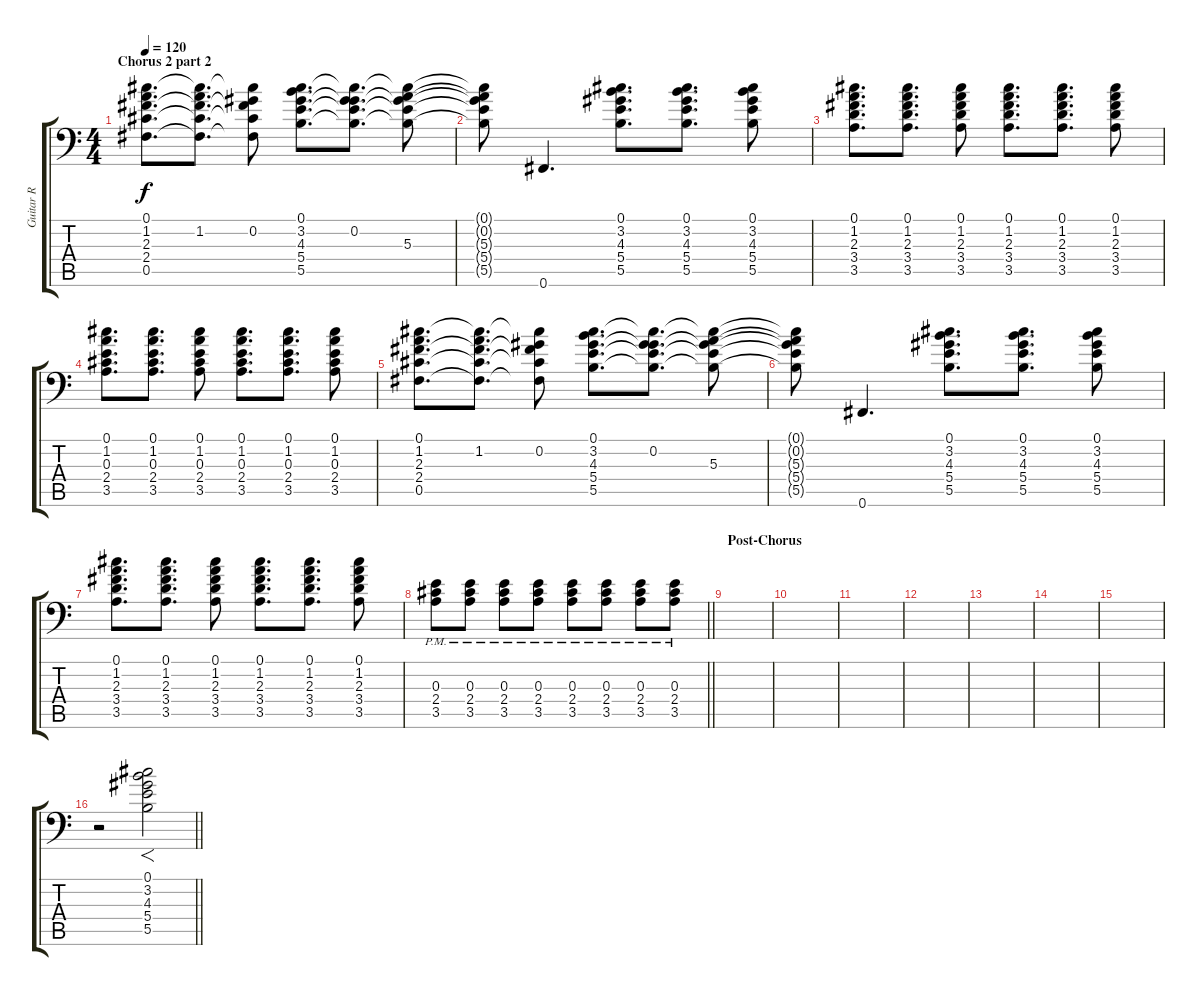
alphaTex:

\track ("Guitar R" "Guitar R") {instrument overdrivenguitar}
\staff {score tabs}
\tuning (Db4 Ab3 E3 B2 Gb2 Gb1) {hide}
\ts (4 4)
\section ("" "Chorus 2 part 2")
\tempo 120
\clef f4
\ks c
(0.1 1.2 2.3 2.4 0.5).8{d dy f} (0.1{t} 1.2 2.3{t} 2.4{t} 0.5{t}).8{d} (0.1{t} 0.2 2.3{t} 2.4{t} 0.5{t}).8 (0.1 3.2 4.3 5.4 5.5).8{d} (0.1{t} 0.2 4.3{t} 5.4{t} 5.5{t}).8{d} (0.1{t} 0.2{t} 5.3 5.4{t} 5.5{t}).8 |
(0.1{t} 0.2{t} 5.3{t} 5.4{t} 5.5{t}).8 0.6.4{d} (0.1 3.2 4.3 5.4 5.5).8{d} (0.1 3.2 4.3 5.4 5.5).8{d} (0.1 3.2 4.3 5.4 5.5).8 |
(0.1 1.2 2.3 3.4 3.5).8{d} (0.1 1.2 2.3 3.4 3.5).8{d} (0.1 1.2 2.3 3.4 3.5).8 (0.1 1.2 2.3 3.4 3.5).8{d} (0.1 1.2 2.3 3.4 3.5).8{d} (0.1 1.2 2.3 3.4 3.5).8 |
(0.1 1.2 0.3 2.4 3.5).8{d} (0.1 1.2 0.3 2.4 3.5).8{d} (0.1 1.2 0.3 2.4 3.5).8 (0.1 1.2 0.3 2.4 3.5).8{d} (0.1 1.2 0.3 2.4 3.5).8{d} (0.1 1.2 0.3 2.4 3.5).8 |
(0.1 1.2 2.3 2.4 0.5).8{d} (0.1{t} 1.2 2.3{t} 2.4{t} 0.5{t}).8{d} (0.1{t} 0.2 2.3{t} 2.4{t} 0.5{t}).8 (0.1 3.2 4.3 5.4 5.5).8{d} (0.1{t} 0.2 4.3{t} 5.4{t} 5.5{t}).8{d} (0.1{t} 0.2{t} 5.3 5.4{t} 5.5{t}).8 |
(0.1{t} 0.2{t} 5.3{t} 5.4{t} 5.5{t}).8 0.6.4{d} (0.1 3.2 4.3 5.4 5.5).8{d} (0.1 3.2 4.3 5.4 5.5).8{d} (0.1 3.2 4.3 5.4 5.5).8 |
(0.1 1.2 2.3 3.4 3.5).8{d} (0.1 1.2 2.3 3.4 3.5).8{d} (0.1 1.2 2.3 3.4 3.5).8 (0.1 1.2 2.3 3.4 3.5).8{d} (0.1 1.2 2.3 3.4 3.5).8{d} (0.1 1.2 2.3 3.4 3.5).8 |
\barLineRight lightlight
(0.3{pm} 2.4{pm} 3.5{pm}).8 (0.3{pm} 2.4{pm} 3.5{pm}).8 (0.3{pm} 2.4{pm} 3.5{pm}).8 (0.3{pm} 2.4{pm} 3.5{pm}).8 (0.3{pm} 2.4{pm} 3.5{pm}).8 (0.3{pm} 2.4{pm} 3.5{pm}).8 (0.3{pm} 2.4{pm} 3.5{pm}).8 (0.3{pm} 2.4{pm} 3.5{pm}).8 |
\section ("" "Post-Chorus")
|
|
|
|
|
|
|
\barLineRight lightlight
r.2 (0.1 3.2 4.3 5.4 5.5).2{f}
